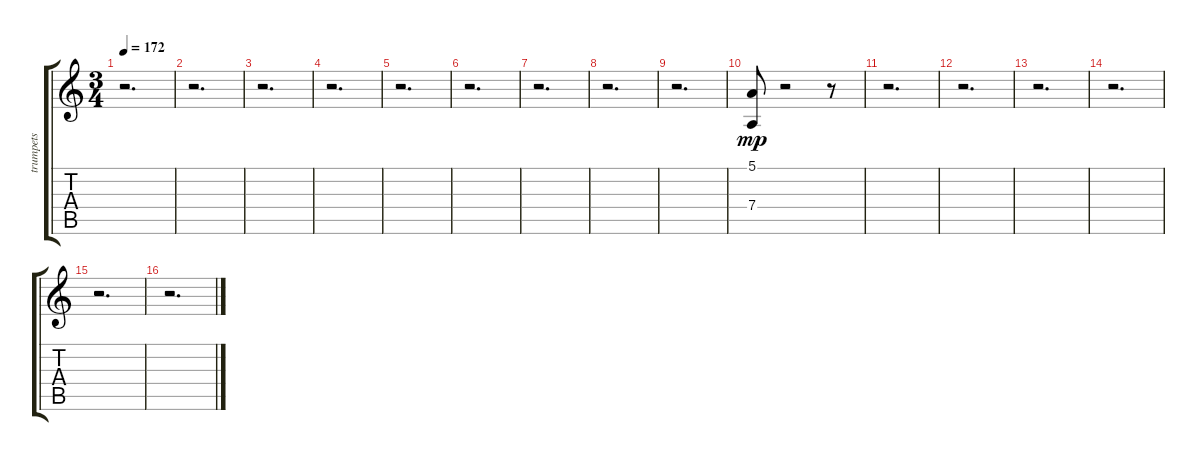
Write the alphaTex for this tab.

\track ("trumpets" "trumpets") {instrument trumpet}
\staff {score tabs}
\tuning (E4 B3 G3 D3 A2 E2) {hide}
\ts (3 4)
\tempo 172
\clef g2
\ks c
r.2{d dy mp} |
r.2{d} |
r.2{d} |
r.2{d} |
r.2{d} |
r.2{d} |
r.2{d} |
r.2{d} |
r.2{d} |
(5.1 7.4).8 r.2 r.8 |
r.2{d} |
r.2{d} |
r.2{d} |
r.2{d} |
r.2{d} |
r.2{d}
